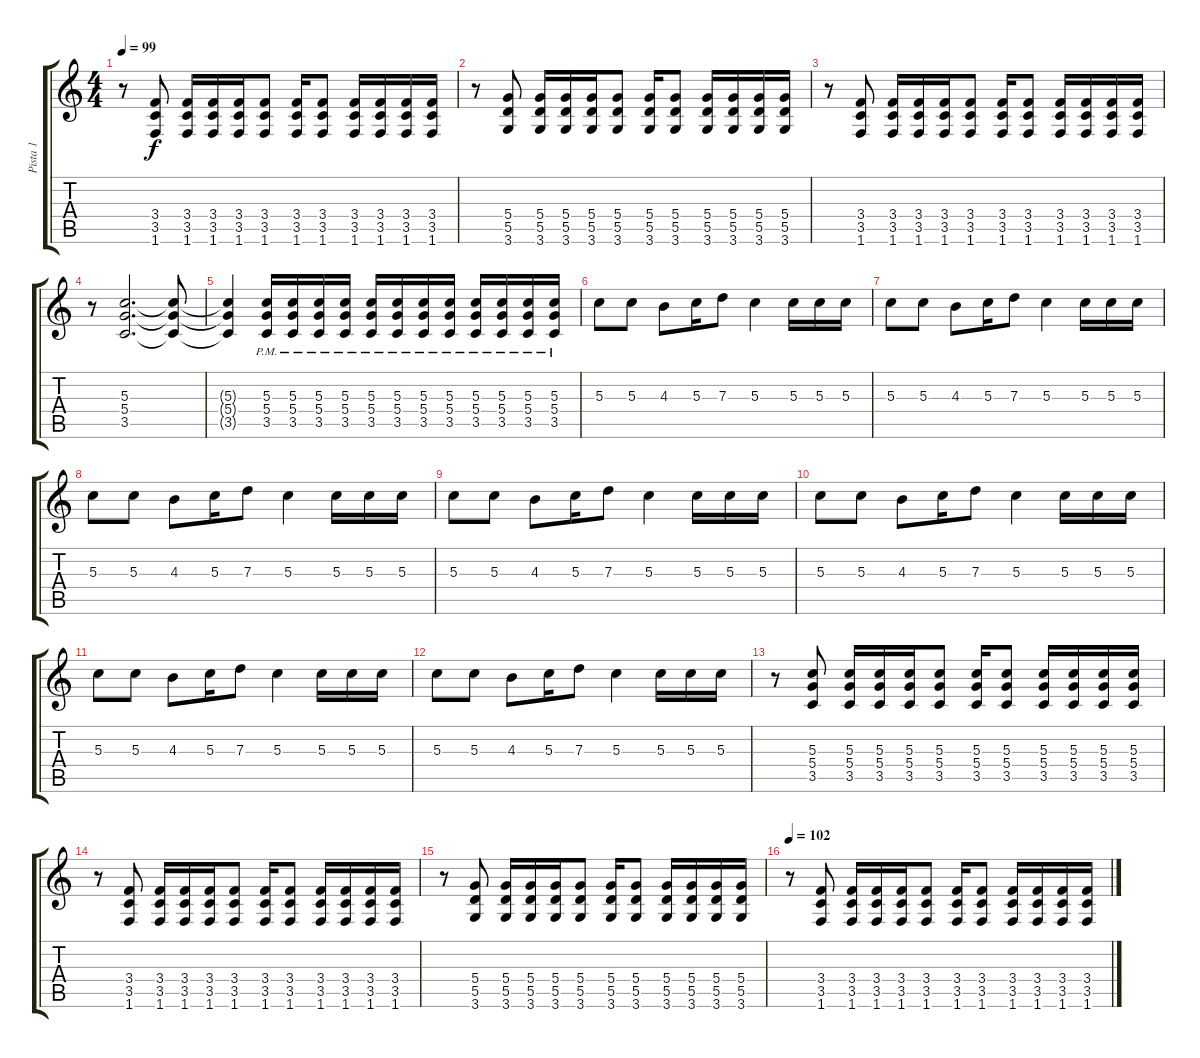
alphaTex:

\track ("Pista 1" "Pista 1") {instrument distortionguitar}
\staff {score tabs}
\tuning (E4 B3 G3 D3 A2 E2) {hide}
\ts (4 4)
\tempo 99
\clef g2
\ks c
r.8{dy f} (3.4 3.5 1.6).8 (3.4 3.5 1.6).16 (3.4 3.5 1.6).16 (3.4 3.5 1.6).16 (3.4 3.5 1.6).8 (3.4 3.5 1.6).16 (3.4 3.5 1.6).8 (3.4 3.5 1.6).16 (3.4 3.5 1.6).16 (3.4 3.5 1.6).16 (3.4 3.5 1.6).16 |
r.8 (5.4 5.5 3.6).8 (5.4 5.5 3.6).16 (5.4 5.5 3.6).16 (5.4 5.5 3.6).16 (5.4 5.5 3.6).8 (5.4 5.5 3.6).16 (5.4 5.5 3.6).8 (5.4 5.5 3.6).16 (5.4 5.5 3.6).16 (5.4 5.5 3.6).16 (5.4 5.5 3.6).16 |
r.8 (3.4 3.5 1.6).8 (3.4 3.5 1.6).16 (3.4 3.5 1.6).16 (3.4 3.5 1.6).16 (3.4 3.5 1.6).8 (3.4 3.5 1.6).16 (3.4 3.5 1.6).8 (3.4 3.5 1.6).16 (3.4 3.5 1.6).16 (3.4 3.5 1.6).16 (3.4 3.5 1.6).16 |
r.8 (5.3 5.4 3.5).2{d} (5.3{t} 5.4{t} 3.5{t}).8 |
(5.3{t} 5.4{t} 3.5{t}).4 (5.3{pm} 5.4{pm} 3.5{pm}).16 (5.3{pm} 5.4{pm} 3.5{pm}).16 (5.3{pm} 5.4{pm} 3.5{pm}).16 (5.3{pm} 5.4{pm} 3.5{pm}).16 (5.3{pm} 5.4{pm} 3.5{pm}).16 (5.3{pm} 5.4{pm} 3.5{pm}).16 (5.3{pm} 5.4{pm} 3.5{pm}).16 (5.3{pm} 5.4{pm} 3.5{pm}).16 (5.3{pm} 5.4{pm} 3.5{pm}).16 (5.3{pm} 5.4{pm} 3.5{pm}).16 (5.3{pm} 5.4{pm} 3.5{pm}).16 (5.3{pm} 5.4{pm} 3.5{pm}).16 |
5.3.8 5.3.8 4.3.8 5.3.16 7.3.8 5.3.4 5.3.16 5.3.16 5.3.16 |
5.3.8 5.3.8 4.3.8 5.3.16 7.3.8 5.3.4 5.3.16 5.3.16 5.3.16 |
5.3.8 5.3.8 4.3.8 5.3.16 7.3.8 5.3.4 5.3.16 5.3.16 5.3.16 |
5.3.8 5.3.8 4.3.8 5.3.16 7.3.8 5.3.4 5.3.16 5.3.16 5.3.16 |
5.3.8 5.3.8 4.3.8 5.3.16 7.3.8 5.3.4 5.3.16 5.3.16 5.3.16 |
5.3.8 5.3.8 4.3.8 5.3.16 7.3.8 5.3.4 5.3.16 5.3.16 5.3.16 |
5.3.8 5.3.8 4.3.8 5.3.16 7.3.8 5.3.4 5.3.16 5.3.16 5.3.16 |
r.8 (5.3 5.4 3.5).8 (5.3 5.4 3.5).16 (5.3 5.4 3.5).16 (5.3 5.4 3.5).16 (5.3 5.4 3.5).8 (5.3 5.4 3.5).16 (5.3 5.4 3.5).8 (5.3 5.4 3.5).16 (5.3 5.4 3.5).16 (5.3 5.4 3.5).16 (5.3 5.4 3.5).16 |
r.8 (3.4 3.5 1.6).8 (3.4 3.5 1.6).16 (3.4 3.5 1.6).16 (3.4 3.5 1.6).16 (3.4 3.5 1.6).8 (3.4 3.5 1.6).16 (3.4 3.5 1.6).8 (3.4 3.5 1.6).16 (3.4 3.5 1.6).16 (3.4 3.5 1.6).16 (3.4 3.5 1.6).16 |
r.8 (5.4 5.5 3.6).8 (5.4 5.5 3.6).16 (5.4 5.5 3.6).16 (5.4 5.5 3.6).16 (5.4 5.5 3.6).8 (5.4 5.5 3.6).16 (5.4 5.5 3.6).8 (5.4 5.5 3.6).16 (5.4 5.5 3.6).16 (5.4 5.5 3.6).16 (5.4 5.5 3.6).16 |
\tempo 102
r.8 (3.4 3.5 1.6).8 (3.4 3.5 1.6).16 (3.4 3.5 1.6).16 (3.4 3.5 1.6).16 (3.4 3.5 1.6).8 (3.4 3.5 1.6).16 (3.4 3.5 1.6).8 (3.4 3.5 1.6).16 (3.4 3.5 1.6).16 (3.4 3.5 1.6).16 (3.4 3.5 1.6).16
